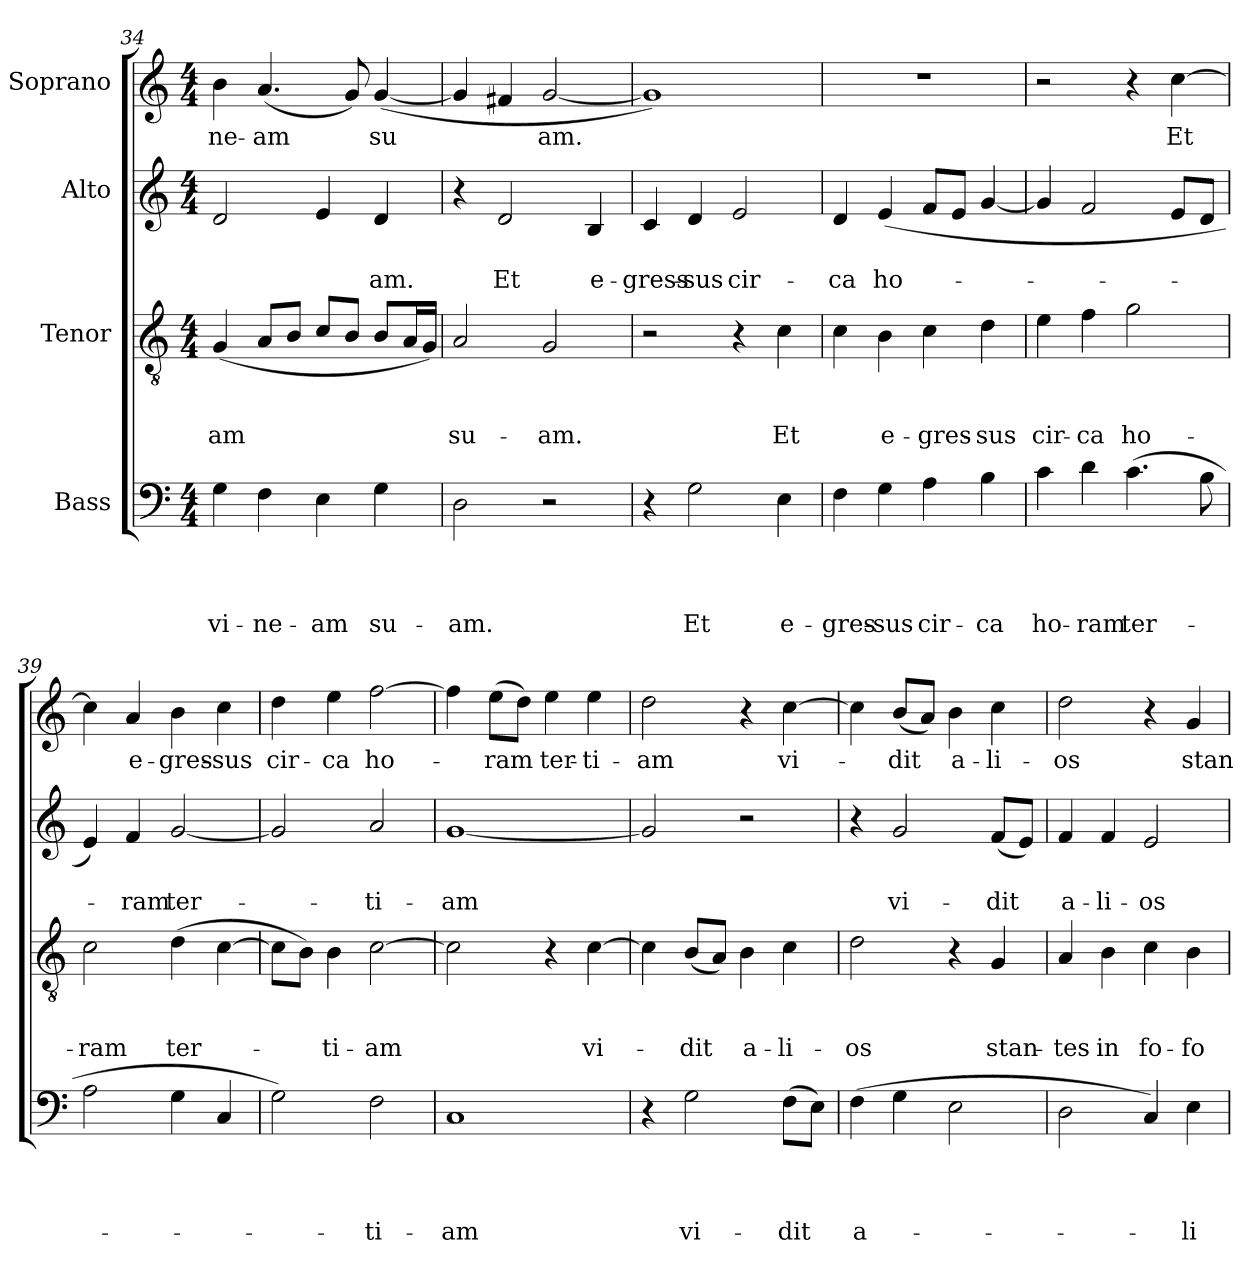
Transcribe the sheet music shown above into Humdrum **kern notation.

**kern	**text	**text	**text	**text	**kern	**text	**text	**text	**kern	**text	**text	**kern	**text
*part4	*part4	*part4	*part4	*part4	*part3	*part3	*part3	*part3	*part2	*part2	*part2	*part1	*part1
*staff4	*staff4	*staff4	*staff4	*staff4	*staff3	*staff3	*staff3	*staff3	*staff2	*staff2	*staff2	*staff1	*staff1
*I"Bass	*	*	*	*	*I"Tenor	*	*	*	*I"Alto	*	*	*I"Soprano	*
*clefF4	*	*	*	*	*clefGv2	*	*	*	*clefG2	*	*	*clefG2	*
*k[]	*	*	*	*	*k[]	*	*	*	*k[]	*	*	*k[]	*
*C:	*	*	*	*	*C:	*	*	*	*C:	*	*	*C:	*
*M4/4	*	*	*	*	*M4/4	*	*	*	*M4/4	*	*	*M4/4	*
=34	=34	=34	=34	=34	=34	=34	=34	=34	=34	=34	=34	=34	=34
!	!	!	!	!LO:LY:b	!	!	!	!LO:LY:b	!	!	!	!	!LO:LY:b
4G\	.	.	.	vi-	(<4G/	.	.	-am	2d/	.	.	4b\	-ne-
!	!	!	!	!LO:LY:b	!	!	!	!	!	!	!	!	!LO:LY:b
4F\	.	.	.	-ne-	8A/L	.	.	.	.	.	.	(<4.a/	-am
.	.	.	.	.	8B/J	.	.	.	.	.	.	.	.
!	!	!	!	!LO:LY:b	!	!	!	!	!	!	!	!	!
4E\	.	.	.	-am	8c/L	.	.	.	4e/	.	.	.	.
.	.	.	.	.	8B/J	.	.	.	.	.	.	8g/)	.
!	!	!	!	!LO:LY:b	!	!	!	!	!	!	!LO:LY:b	!	!LO:LY:b
4G\	.	.	.	su-	8B/L	.	.	.	4d/	.	-am.	(<[<4g/	su
.	.	.	.	.	16A/L	.	.	.	.	.	.	.	.
.	.	.	.	.	16G/JJ)	.	.	.	.	.	.	.	.
=35	=35	=35	=35	=35	=35	=35	=35	=35	=35	=35	=35	=35	=35
!	!	!	!	!LO:LY:b	!	!	!	!LO:LY:b	!	!	!	!	!
2D\	.	.	.	-am.	2A/	.	.	su-	4r	.	.	4g/]	.
!	!	!	!	!	!	!	!	!	!	!	!LO:LY:b	!	!
.	.	.	.	.	.	.	.	.	2d/	.	Et	4f#X/	.
!	!	!	!	!	!	!	!	!LO:LY:b	!	!	!	!	!LO:LY:b
2r	.	.	.	.	2G/	.	.	-am.	.	.	.	[<2g/	am.
!	!	!	!	!	!	!	!	!	!	!	!LO:LY:b	!	!
.	.	.	.	.	.	.	.	.	4B/	.	e-	.	.
=36	=36	=36	=36	=36	=36	=36	=36	=36	=36	=36	=36	=36	=36
!	!	!	!	!	!	!	!	!	!	!	!LO:LY:b	!	!
4r	.	.	.	.	2r	.	.	.	4c/	.	-gress-	1g])	.
!	!	!	!	!LO:LY:b	!	!	!	!	!	!	!LO:LY:b:rj	!	!
2G\	.	.	.	Et	.	.	.	.	4d/	.	-sus	.	.
!	!	!	!	!	!	!	!	!	!	!	!LO:LY:b	!	!
.	.	.	.	.	4r	.	.	.	2e/	.	cir-	.	.
!	!	!	!	!LO:LY:b	!	!	!	!LO:LY:b	!	!	!	!	!
4E\	.	.	.	e-	4c\	.	.	Et	.	.	.	.	.
!!LO:LB:g=z
=37	=37	=37	=37	=37	=37	=37	=37	=37	=37	=37	=37	=37	=37
!	!	!	!	!LO:LY:b	!	!	!	!	!	!	!LO:LY:b	!	!
4F\	.	.	.	-gres-	4c\	.	.	.	4d/	.	-ca	1r	.
!	!	!	!	!LO:LY:b:rj	!	!	!	!LO:LY:b	!	!	!LO:LY:b	!	!
4G\	.	.	.	-sus	4B\	.	.	e-	(<4e/	.	ho-	.	.
!	!	!	!	!LO:LY:b	!	!	!	!LO:LY:b	!	!	!	!	!
4A\	.	.	.	cir-	4c\	.	.	-gres-	8f/L	.	.	.	.
.	.	.	.	.	.	.	.	.	8e/J	.	.	.	.
!	!	!	!	!LO:LY:b	!	!	!	!LO:LY:b:rj	!	!	!	!	!
4B\	.	.	.	-ca	4d\	.	.	-sus	[<4g/	.	.	.	.
=38	=38	=38	=38	=38	=38	=38	=38	=38	=38	=38	=38	=38	=38
!	!	!	!	!LO:LY:b	!	!	!	!LO:LY:b	!	!	!	!	!
4c\	.	.	.	ho-	4e\	.	.	cir-	4g/]	.	.	2r	.
!	!	!	!	!LO:LY:b	!	!	!	!LO:LY:b	!	!	!	!	!
4d\	.	.	.	-ram	4f\	.	.	-ca	2f/	.	.	.	.
!	!	!	!	!LO:LY:b	!	!	!	!LO:LY:b	!	!	!	!	!
(>4.c\	.	.	.	ter-	2g\	.	.	ho-	.	.	.	4r	.
!	!	!	!	!	!	!	!	!	!	!	!	!	!LO:LY:b
.	.	.	.	.	.	.	.	.	8e/L	.	.	[>4cc\	Et
8B\	.	.	.	.	.	.	.	.	8d/J	.	.	.	.
=39	=39	=39	=39	=39	=39	=39	=39	=39	=39	=39	=39	=39	=39
!	!	!	!	!	!	!	!	!LO:LY:b	!	!	!	!	!
2A\	.	.	.	.	2c\	.	.	-ram	4e/)	.	.	4cc\]	.
!	!	!	!	!	!	!	!	!	!	!	!LO:LY:b	!	!LO:LY:b
.	.	.	.	.	.	.	.	.	4f/	.	-ram	4a/	e-
!	!	!	!	!	!	!	!	!LO:LY:b	!	!	!LO:LY:b	!	!LO:LY:b
4G\	.	.	.	.	(>4d\	.	.	ter-	[<2g/	.	ter-	4b\	-gres-
!	!	!	!	!	!	!	!	!	!	!	!	!	!LO:LY:b:rj
4C/	.	.	.	.	[>4c\	.	.	.	.	.	.	4cc\	-sus
=40	=40	=40	=40	=40	=40	=40	=40	=40	=40	=40	=40	=40	=40
!	!	!	!	!	!	!	!	!	!	!	!	!	!LO:LY:b
2G\)	.	.	.	.	8c\L]	.	.	.	2g/]	.	.	4dd\	cir-
.	.	.	.	.	8B\J)	.	.	.	.	.	.	.	.
!	!	!	!	!	!	!	!	!LO:LY:b	!	!	!	!	!LO:LY:b
.	.	.	.	.	4B\	.	.	-ti-	.	.	.	4ee\	-ca
!	!	!	!	!LO:LY:b	!	!	!	!LO:LY:b	!	!	!LO:LY:b	!	!LO:LY:b
2F\	.	.	.	-ti-	[>2c\	.	.	-am	2a/	.	-ti-	[>2ff\	ho-
=41	=41	=41	=41	=41	=41	=41	=41	=41	=41	=41	=41	=41	=41
!	!	!	!	!LO:LY:b	!	!	!	!	!	!	!LO:LY:b	!	!
1C	.	.	.	-am	2c\]	.	.	.	[<1g	.	-am	4ff\]	.
!	!	!	!	!	!	!	!	!	!	!	!	!	!LO:LY:b
.	.	.	.	.	.	.	.	.	.	.	.	(>8ee\L	-ram
.	.	.	.	.	.	.	.	.	.	.	.	8dd\J)	.
!	!	!	!	!	!	!	!	!	!	!	!	!	!LO:LY:b
.	.	.	.	.	4r	.	.	.	.	.	.	4ee\	ter-
!	!	!	!	!	!	!	!	!LO:LY:b	!	!	!	!	!LO:LY:b:rj
.	.	.	.	.	[>4c\	.	.	vi-	.	.	.	4ee\	-ti-
=42	=42	=42	=42	=42	=42	=42	=42	=42	=42	=42	=42	=42	=42
!	!	!	!	!	!	!	!	!	!	!	!	!	!LO:LY:b
4r	.	.	.	.	4c\]	.	.	.	2g/]	.	.	2dd\	-am
!	!	!	!	!LO:LY:b	!	!	!	!LO:LY:b	!	!	!	!	!
2G\	.	.	.	vi-	(<8B/L	.	.	-dit	.	.	.	.	.
.	.	.	.	.	8A/J)	.	.	.	.	.	.	.	.
!	!	!	!	!	!	!	!	!LO:LY:b	!	!	!	!	!
.	.	.	.	.	4B\	.	.	a-	2r	.	.	4r	.
!	!	!	!	!LO:LY:b	!	!	!	!LO:LY:b	!	!	!	!	!LO:LY:b
(>8F\L	.	.	.	-dit	4c\	.	.	-li-	.	.	.	[>4cc\	vi-
8E\J)	.	.	.	.	.	.	.	.	.	.	.	.	.
=43	=43	=43	=43	=43	=43	=43	=43	=43	=43	=43	=43	=43	=43
!	!	!	!	!LO:LY:b	!	!	!	!LO:LY:b	!	!	!	!	!
(>4F\	.	.	.	a-	2d\	.	.	-os	4r	.	.	4cc\]	.
!	!	!	!	!	!	!	!	!	!	!	!LO:LY:b	!	!LO:LY:b
4G\	.	.	.	.	.	.	.	.	2g/	.	vi-	(<8b/L	-dit
.	.	.	.	.	.	.	.	.	.	.	.	8a/J)	.
!	!	!	!	!	!	!	!	!	!	!	!	!	!LO:LY:b
2E\	.	.	.	.	4r	.	.	.	.	.	.	4b\	a-
!	!	!	!	!	!	!	!	!LO:LY:b	!	!	!LO:LY:b	!	!LO:LY:b
.	.	.	.	.	4G/	.	.	stan-	(<8f/L	.	-dit	4cc\	-li-
.	.	.	.	.	.	.	.	.	8e/J)	.	.	.	.
=44	=44	=44	=44	=44	=44	=44	=44	=44	=44	=44	=44	=44	=44
!	!	!	!	!	!	!	!	!LO:LY:b	!	!	!LO:LY:b	!	!LO:LY:b
2D\	.	.	.	.	4A/	.	.	-tes	4f/	.	a-	2dd\	-os
!	!	!	!	!	!	!	!	!LO:LY:b	!	!	!LO:LY:b	!	!
.	.	.	.	.	4B\	.	.	in	4f/	.	-li-	.	.
!	!	!	!	!	!	!	!	!LO:LY:b	!	!	!LO:LY:b	!	!
4C/)	.	.	.	.	4c\	.	.	fo-	2e/	.	-os	4r	.
!	!	!	!	!LO:LY:b	!	!	!	!LO:LY:b	!	!	!	!	!LO:LY:b
4E\	.	.	.	-li-	4B\	.	.	-fo	.	.	.	4g/	stan
=	=	=	=	=	=	=	=	=	=	=	=	=	=
*-	*-	*-	*-	*-	*-	*-	*-	*-	*-	*-	*-	*-	*-
